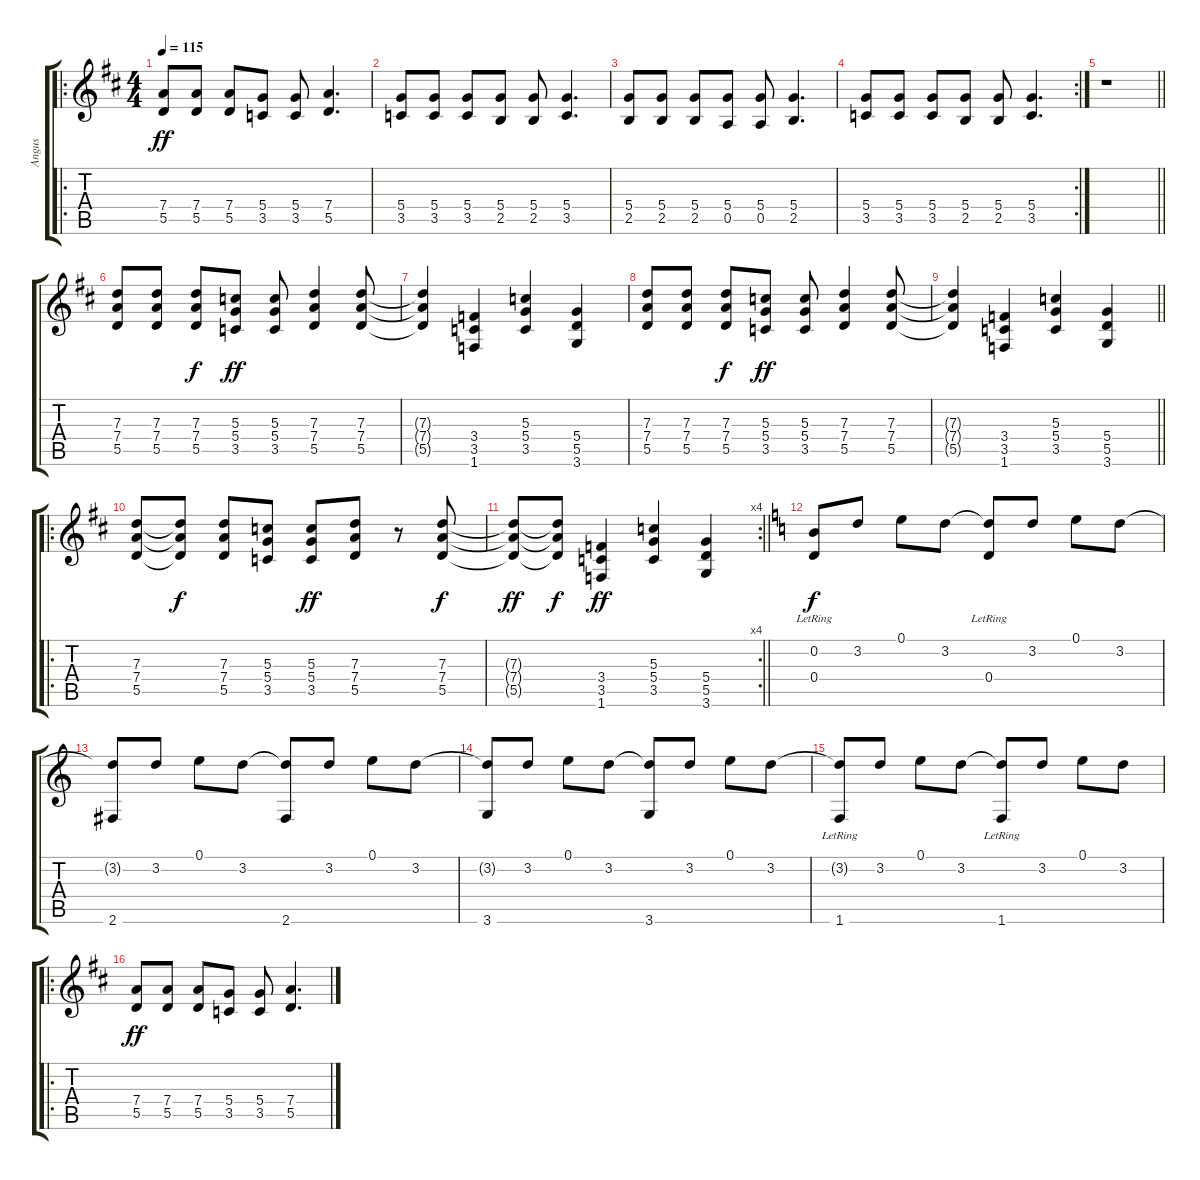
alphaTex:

\track ("Angus" "Angus") {instrument overdrivenguitar}
\staff {score tabs}
\tuning (E4 B3 G3 D3 A2 E2) {hide}
\ro
\ts (4 4)
\tempo 115
\clef g2
\ks d
(7.4 5.5).8{dy ff} (7.4 5.5).8 (7.4 5.5).8 (5.4 3.5).8 (5.4 3.5).8 (7.4 5.5).4{d} |
(5.4 3.5).8 (5.4 3.5).8 (5.4 3.5).8 (5.4 2.5).8 (5.4 2.5).8 (5.4 3.5).4{d} |
(5.4 2.5).8 (5.4 2.5).8 (5.4 2.5).8 (5.4 0.5).8 (5.4 0.5).8 (5.4 2.5).4{d} |
\rc 2
(5.4 3.5).8 (5.4 3.5).8 (5.4 3.5).8 (5.4 2.5).8 (5.4 2.5).8 (5.4 3.5).4{d} |
\barLineRight lightlight
r.1 |
(7.3 7.4 5.5).8 (7.3 7.4 5.5).8 (7.3 7.4 5.5).8{dy f} (5.3 5.4 3.5).8{dy ff} (5.3 5.4 3.5).8 (7.3 7.4 5.5).4 (7.3 7.4 5.5).8 |
(7.3{t} 7.4{t} 5.5{t}).4 (3.4 3.5 1.6).4 (5.3 5.4 3.5).4 (5.4 5.5 3.6).4 |
(7.3 7.4 5.5).8 (7.3 7.4 5.5).8 (7.3 7.4 5.5).8{dy f} (5.3 5.4 3.5).8{dy ff} (5.3 5.4 3.5).8 (7.3 7.4 5.5).4 (7.3 7.4 5.5).8 |
\barLineRight lightlight
(7.3{t} 7.4{t} 5.5{t}).4 (3.4 3.5 1.6).4 (5.3 5.4 3.5).4 (5.4 5.5 3.6).4 |
\ro
(7.3 7.4 5.5).8 (7.3{t} 7.4{t} 5.5{t}).8{dy f} (7.3 7.4 5.5).8 (5.3 5.4 3.5).8 (5.3 5.4 3.5).8{dy ff} (7.3 7.4 5.5).8 r.8 (7.3 7.4 5.5).8{dy f} |
\rc 4
\barLineRight lightlight
(7.3{t} 7.4{t} 5.5{t}).8{dy ff} (7.3{t} 7.4{t} 5.5{t}).8{dy f} (3.4 3.5 1.6).4{dy ff} (5.3 5.4 3.5).4 (5.4 5.5 3.6).4 |
\ks c
(0.2 0.4{lr}).8{dy f} 3.2.8 0.1.8 3.2.8 (3.2{t} 0.4{lr}).8 3.2.8 0.1.8 3.2.8 |
(3.2{t} 2.6).8 3.2.8 0.1.8 3.2.8 (3.2{t} 2.6).8 3.2.8 0.1.8 3.2.8 |
(3.2{t} 3.6).8 3.2.8 0.1.8 3.2.8 (3.2{t} 3.6).8 3.2.8 0.1.8 3.2.8 |
(3.2{t} 1.6{lr}).8 3.2.8 0.1.8 3.2.8 (3.2{t} 1.6{lr}).8 3.2.8 0.1.8 3.2.8 |
\ro
\ks d
(7.4 5.5).8{dy ff} (7.4 5.5).8 (7.4 5.5).8 (5.4 3.5).8 (5.4 3.5).8 (7.4 5.5).4{d}
